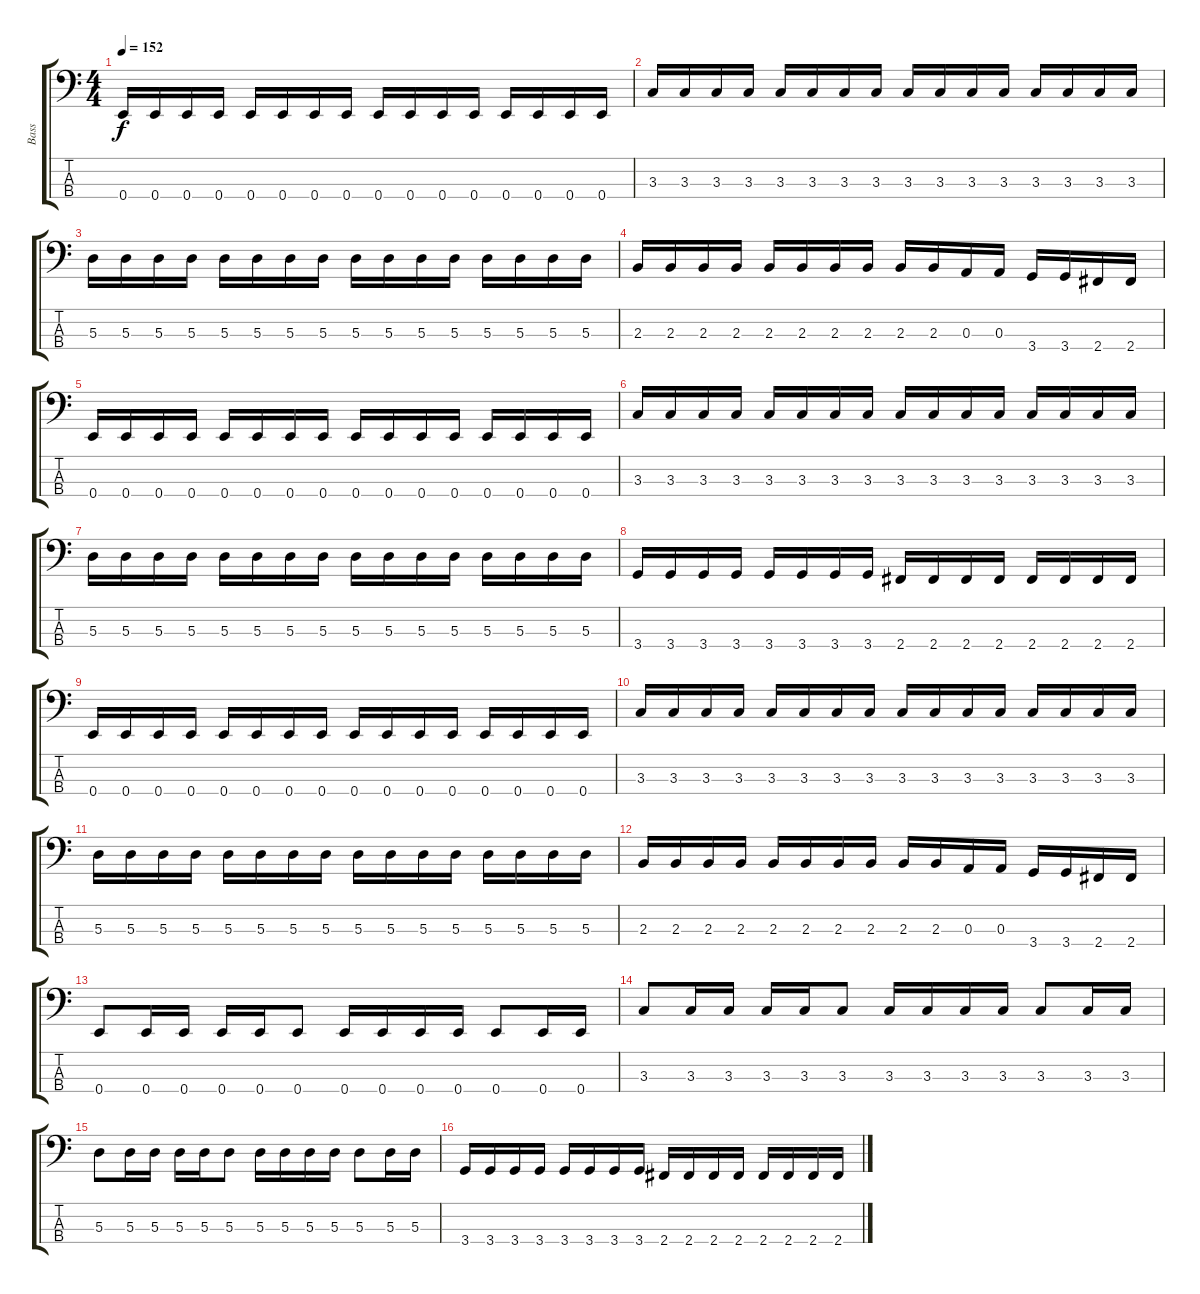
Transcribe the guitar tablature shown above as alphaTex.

\track ("Bass" "Bass") {instrument electricbassfinger}
\staff {score tabs}
\tuning (G2 D2 A1 E1) {hide}
\ts (4 4)
\tempo 152
\clef f4
\ks c
0.4.16{dy f} 0.4.16 0.4.16 0.4.16 0.4.16 0.4.16 0.4.16 0.4.16 0.4.16 0.4.16 0.4.16 0.4.16 0.4.16 0.4.16 0.4.16 0.4.16 |
3.3.16 3.3.16 3.3.16 3.3.16 3.3.16 3.3.16 3.3.16 3.3.16 3.3.16 3.3.16 3.3.16 3.3.16 3.3.16 3.3.16 3.3.16 3.3.16 |
5.3.16 5.3.16 5.3.16 5.3.16 5.3.16 5.3.16 5.3.16 5.3.16 5.3.16 5.3.16 5.3.16 5.3.16 5.3.16 5.3.16 5.3.16 5.3.16 |
2.3.16 2.3.16 2.3.16 2.3.16 2.3.16 2.3.16 2.3.16 2.3.16 2.3.16 2.3.16 0.3.16 0.3.16 3.4.16 3.4.16 2.4.16 2.4.16 |
0.4.16 0.4.16 0.4.16 0.4.16 0.4.16 0.4.16 0.4.16 0.4.16 0.4.16 0.4.16 0.4.16 0.4.16 0.4.16 0.4.16 0.4.16 0.4.16 |
3.3.16 3.3.16 3.3.16 3.3.16 3.3.16 3.3.16 3.3.16 3.3.16 3.3.16 3.3.16 3.3.16 3.3.16 3.3.16 3.3.16 3.3.16 3.3.16 |
5.3.16 5.3.16 5.3.16 5.3.16 5.3.16 5.3.16 5.3.16 5.3.16 5.3.16 5.3.16 5.3.16 5.3.16 5.3.16 5.3.16 5.3.16 5.3.16 |
3.4.16 3.4.16 3.4.16 3.4.16 3.4.16 3.4.16 3.4.16 3.4.16 2.4.16 2.4.16 2.4.16 2.4.16 2.4.16 2.4.16 2.4.16 2.4.16 |
0.4.16 0.4.16 0.4.16 0.4.16 0.4.16 0.4.16 0.4.16 0.4.16 0.4.16 0.4.16 0.4.16 0.4.16 0.4.16 0.4.16 0.4.16 0.4.16 |
3.3.16 3.3.16 3.3.16 3.3.16 3.3.16 3.3.16 3.3.16 3.3.16 3.3.16 3.3.16 3.3.16 3.3.16 3.3.16 3.3.16 3.3.16 3.3.16 |
5.3.16 5.3.16 5.3.16 5.3.16 5.3.16 5.3.16 5.3.16 5.3.16 5.3.16 5.3.16 5.3.16 5.3.16 5.3.16 5.3.16 5.3.16 5.3.16 |
2.3.16 2.3.16 2.3.16 2.3.16 2.3.16 2.3.16 2.3.16 2.3.16 2.3.16 2.3.16 0.3.16 0.3.16 3.4.16 3.4.16 2.4.16 2.4.16 |
0.4.8 0.4.16 0.4.16 0.4.16 0.4.16 0.4.8 0.4.16 0.4.16 0.4.16 0.4.16 0.4.8 0.4.16 0.4.16 |
3.3.8 3.3.16 3.3.16 3.3.16 3.3.16 3.3.8 3.3.16 3.3.16 3.3.16 3.3.16 3.3.8 3.3.16 3.3.16 |
5.3.8 5.3.16 5.3.16 5.3.16 5.3.16 5.3.8 5.3.16 5.3.16 5.3.16 5.3.16 5.3.8 5.3.16 5.3.16 |
3.4.16 3.4.16 3.4.16 3.4.16 3.4.16 3.4.16 3.4.16 3.4.16 2.4.16 2.4.16 2.4.16 2.4.16 2.4.16 2.4.16 2.4.16 2.4.16
